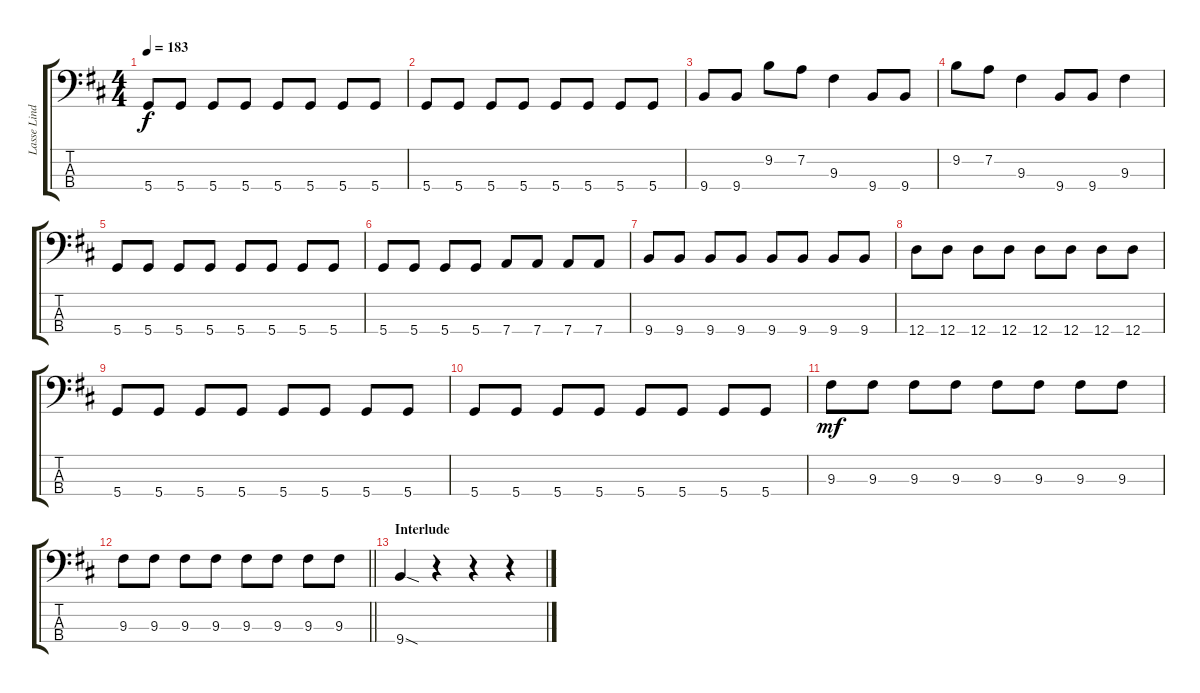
\track ("Lasse Lindfors - bass" "Lasse Lind") {instrument electricbasspick}
\staff {score tabs}
\tuning (G2 D2 A1 D1) {hide}
\ts (4 4)
\tempo 183
\clef f4
\ks bminor
5.4.8{dy f} 5.4.8 5.4.8 5.4.8 5.4.8 5.4.8 5.4.8 5.4.8 |
5.4.8 5.4.8 5.4.8 5.4.8 5.4.8 5.4.8 5.4.8 5.4.8 |
9.4.8 9.4.8 9.2.8 7.2.8 9.3.4 9.4.8 9.4.8 |
9.2.8 7.2.8 9.3.4 9.4.8 9.4.8 9.3.4 |
5.4.8 5.4.8 5.4.8 5.4.8 5.4.8 5.4.8 5.4.8 5.4.8 |
5.4.8 5.4.8 5.4.8 5.4.8 7.4.8 7.4.8 7.4.8 7.4.8 |
9.4.8 9.4.8 9.4.8 9.4.8 9.4.8 9.4.8 9.4.8 9.4.8 |
12.4.8 12.4.8 12.4.8 12.4.8 12.4.8 12.4.8 12.4.8 12.4.8 |
5.4.8 5.4.8 5.4.8 5.4.8 5.4.8 5.4.8 5.4.8 5.4.8 |
5.4.8 5.4.8 5.4.8 5.4.8 5.4.8 5.4.8 5.4.8 5.4.8 |
9.3.8{dy mf} 9.3.8 9.3.8 9.3.8 9.3.8 9.3.8 9.3.8 9.3.8 |
\barLineRight lightlight
9.3.8 9.3.8 9.3.8 9.3.8 9.3.8 9.3.8 9.3.8 9.3.8 |
\section ("" "Interlude")
9.4{sod}.4 r.4 r.4 r.4
